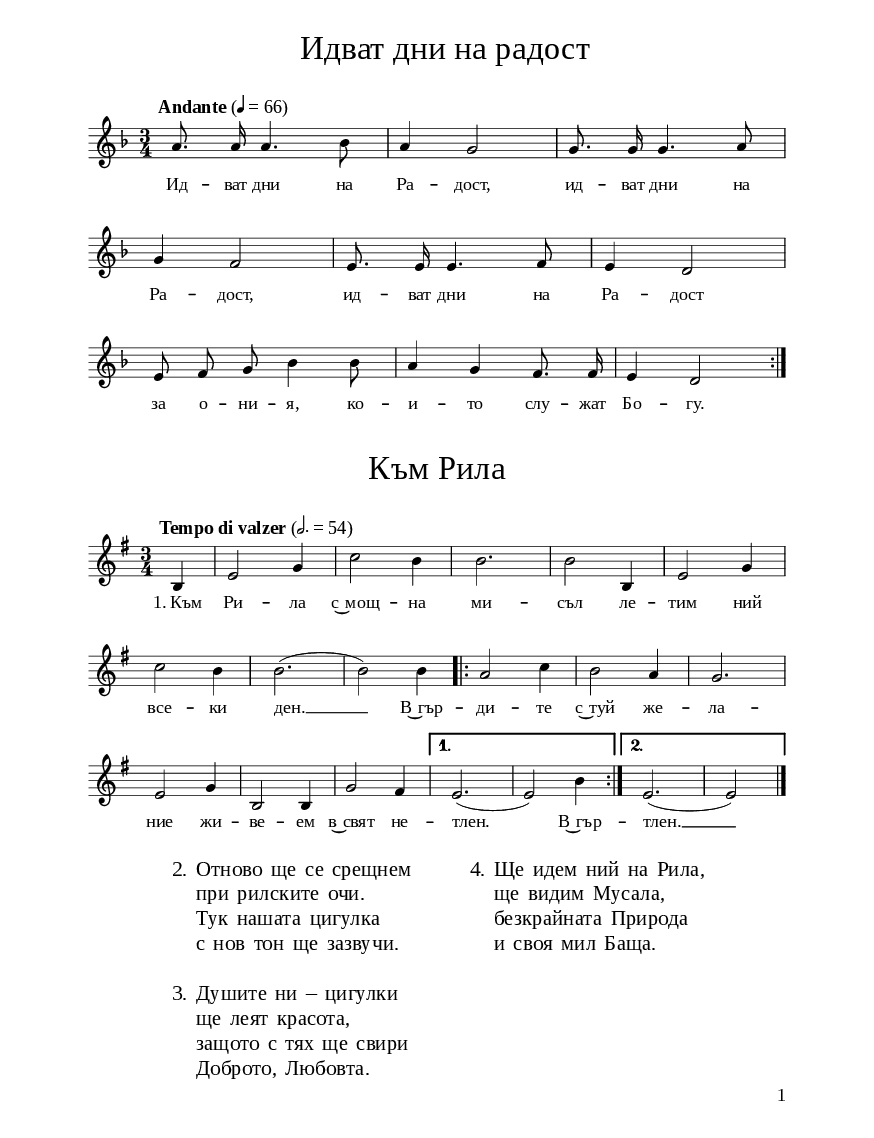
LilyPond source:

\version "2.24.2"

% include paper part and global functions
\include "include/globals.ily"

\bookpart {
  \label #'ref056_1
  \tocItem \markup "Идват дни на радост"
  \include "include/bookpart-paper.ily"
  \score {
    \include "include/score-layout.ily"

    \new Voice \absolute  {
      \clef treble
      \key d \minor
      \time 3/4
      \autoBeamOff
      \tempoFunc "Andante" 4 "66"
        a'8. a'16 a'4. bes'8 | a'4 g'2 | g'8. g'16 g'4. a'8 | \break
        g'4 f'2 | e'8. e'16 e'4. f'8 | e'4 d'2 | \break
        e'8 f'8 g'8 bes'4 bes'8 | a'4 g'4 f'8. f'16 | e'4 d'2 | \bar ":|."
    }

    \addlyrics {
      Ид -- ват дни на Ра -- дост, ид -- ват дни на
      Ра -- дост, ид -- ват дни на Ра -- дост
      за о -- ни -- я, ко -- и -- то слу -- жат Бо -- гу.
    }

    \header {
      title = \titleFunc "  Идват дни на радост" "Idvat dni na radost"
    }

    \midi{}

  } % score


    \label #'ref056_2
  \tocItem \markup "Към Рила"

  \include "include/bookpart-paper.ily"
  \score {
    \include "include/score-layout.ily"

    \new Voice \absolute  {
      \clef treble
      \key e \minor
      \time 3/4
      \tempoFunc "Tempo di valzer" 2. "54"
      \partial 4 b4 | e'2 g'4 | c''2 b'4 | b'2. | b'2 b4 | e'2 g'4 | \break
      c''2 b'4 | b'2. ( | b'2 ) b'4 |
      \repeat volta 2 {
        a'2 c''4 | b'2 a'4 | g'2. \break
        e'2 g'4 | b2 b4 | g'2 fis'4
      }
      \alternative {
        { e'2. ( | e'2 ) b'4 | }
        { e'2. ( | e'2 ) \bar "|." }
      }
    }

    \addlyrics {
      "1. Към" Ри -- ла с~мощ -- на ми -- съл ле -- тим ний
      все -- ки ден. __ В~гър -- ди -- те с~туй же -- ла --
      ние жи -- ве -- ем в~свят не -- тлен. В~гър -- тлен. __ 
    }

    \header {
      title = \titleFunc "Към Рила" "Kăm Rila"
    }

    \midi{}

  } % score

  \markup \fontsize #bgCoupletFontSize {
    \hspace #8
    \override #`(baseline-skip . ,bgCoupletBaselineSkip)
    \column {
     
      \line { 2. Отново ще се срещнем  }
      \line {   "   " при рилските очи. }
      \line {   "   " Тук нашата цигулка }
      \line {   "   " с нов тон ще зазвучи. }

      \line { " " }
      \line { 3. Душите ни  – цигулки }
      \line {   "   " ще леят красота, }
      \line {   "   " защото с тях ще свири  }
      \line {   "   " Доброто, Любовта. }

    }

      \hspace #5
    \override #`(baseline-skip . ,bgCoupletBaselineSkip)
    \column {
     
     
      \line { 4. Ще идем ний на Рила, }
      \line {   "   " ще видим Мусала, }
      \line {   "   " безкрайната Природа  }
      \line {   "   " и своя мил Баща. }

  
    }


  } % markup



  

} % bookpart
